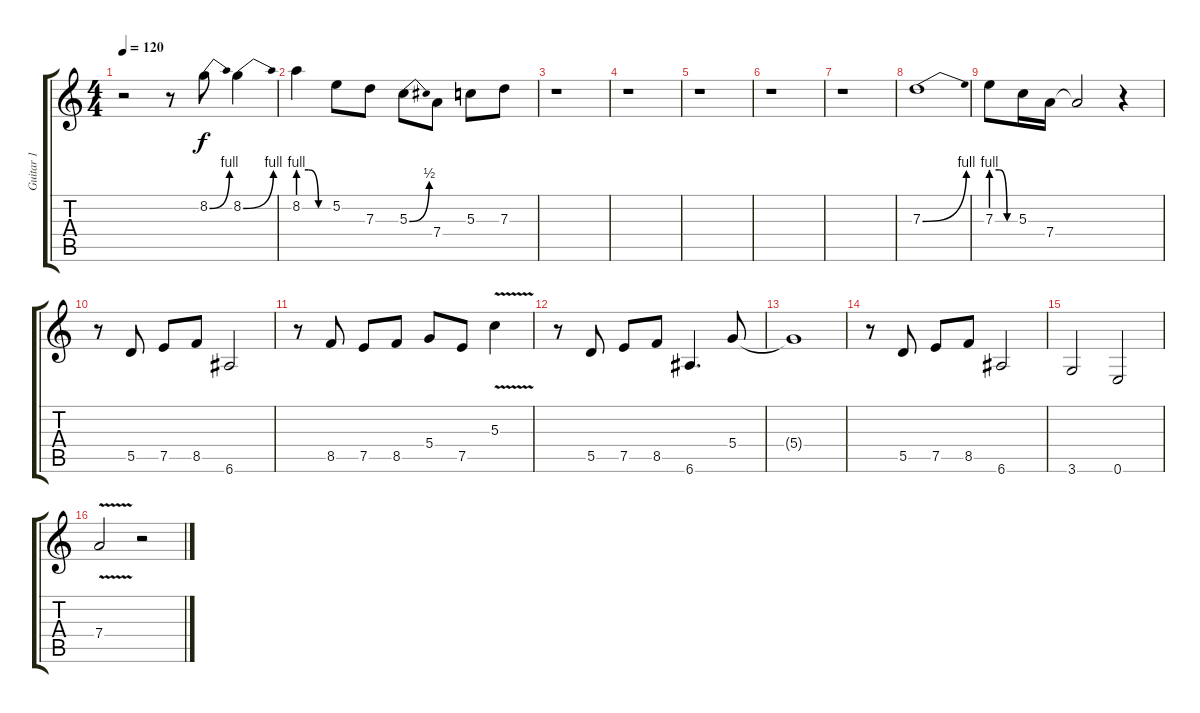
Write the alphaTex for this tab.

\track ("Guitar 1" "Guitar 1") {instrument overdrivenguitar}
\staff {score tabs}
\tuning (E4 B3 G3 D3 A2 E2) {hide}
\ts (4 4)
\tempo 120
\clef g2
\ks c
r.2{dy f} r.8 8.2{be (bend 0 0 60 4)}.8 8.2{be (bend 0 0 60 4)}.4 |
8.2{be (custom 0 4 20 4 40 0 60 0)}.4 5.2.8 7.3.8 5.3{be (bend 0 0 60 2)}.8 7.4.8 5.3.8 7.3.8 |
r.1 |
r.1 |
r.1 |
r.1 |
r.1 |
7.3{be (bend 0 0 60 4)}.1 |
7.3{be (custom 0 4 20 4 40 0 60 0)}.8 5.3.16 7.4.16 7.4{t}.2 r.4 |
r.8 5.5.8 7.5.8 8.5.8 6.6.2 |
r.8 8.5.8 7.5.8 8.5.8 5.4.8 7.5.8 5.3{v}.4 |
r.8 5.5.8 7.5.8 8.5.8 6.6.4{d} 5.4.8 |
5.4{t}.1 |
r.8 5.5.8 7.5.8 8.5.8 6.6.2 |
3.6.2 0.6.2 |
7.4{v}.2 r.2
